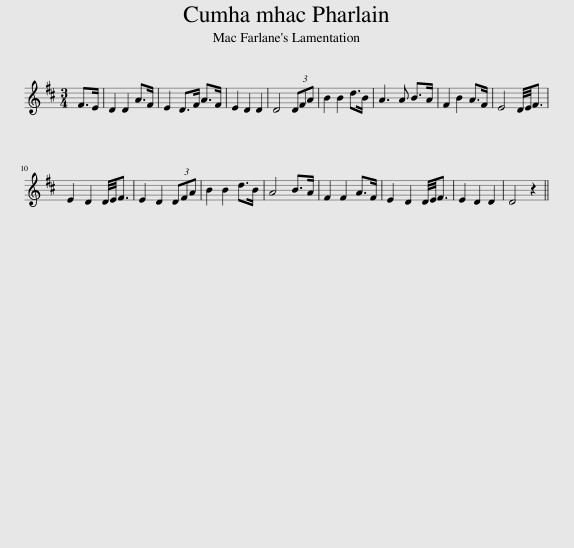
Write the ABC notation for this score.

X:1
L:1/8
M:3/4
I:linebreak $
K:D
V:1 treble
V:1
 F>E | D2 D2 A>F | E2 D>F A>F | E2 D2 D2 | D4 (3DFA | %5
 B2 B2 d>B | A3 A B>A | F2 B2 A>F | E4 D/4E/4F3/2 |$ E2 D2 D/4E/4F3/2 | %10
 E2 D2 (3DFA | B2 B2 d>B | A4 B>A | F2 F2 A>F | E2 D2 D/4E/4F3/2 | %15
 E2 D2 D2 | D4 z2 || %17
